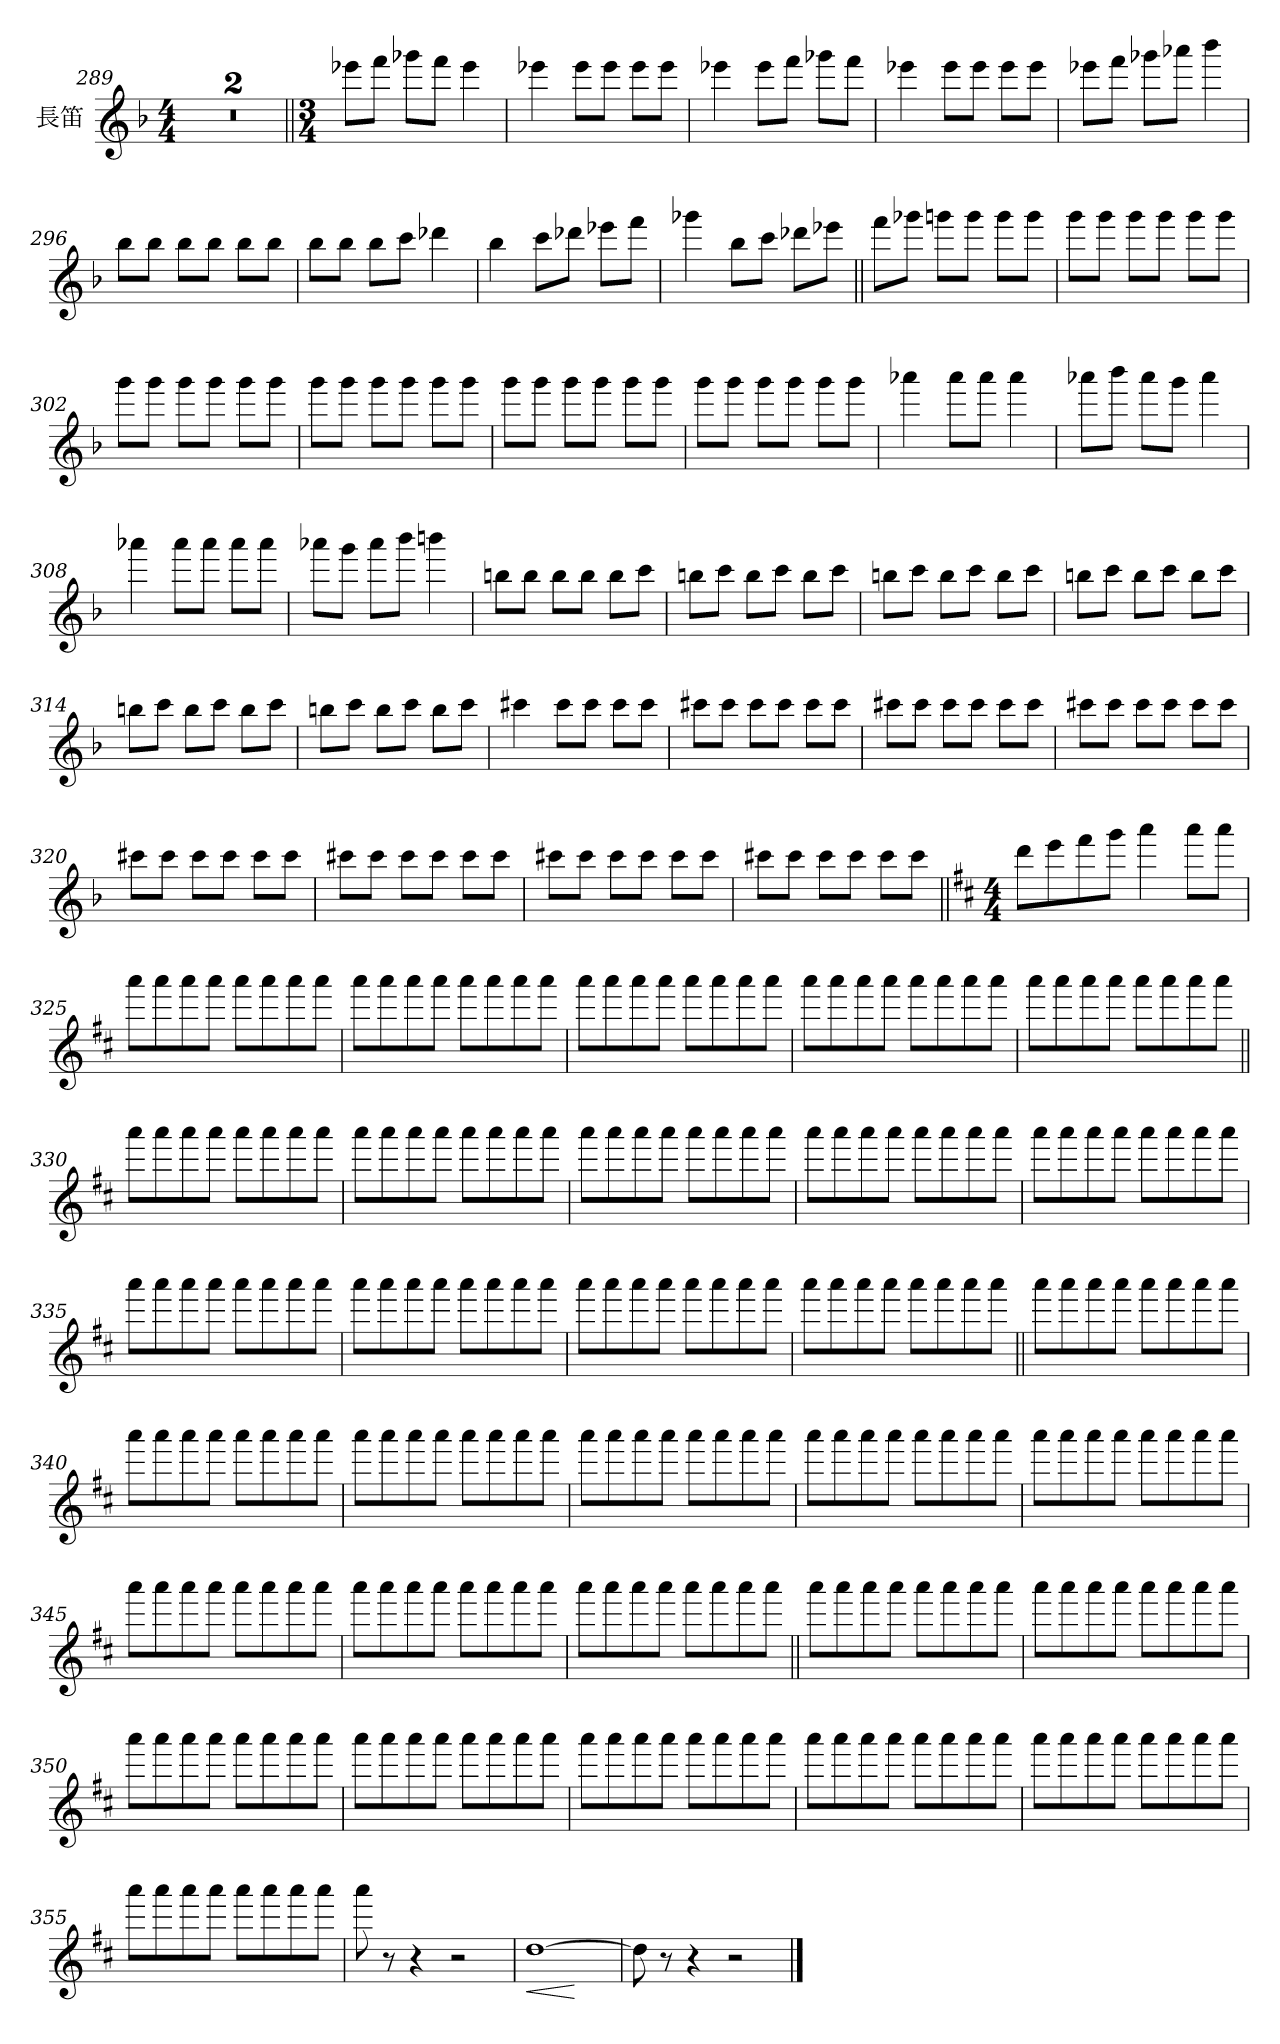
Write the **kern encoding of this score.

**kern	**dynam
*part1	*part1
*staff1	*staff1
*I"長笛	*
*clefG2	*
*k[b-]	*
*M4/4	*
=289	=289
1r	.
=290	=290
1r	.
=291||	=291||
*M3/4	*
8eee-X\L	.
8fff\J	.
8ggg-X\L	.
8fff\J	.
4eee-\	.
=292	=292
4eee-X\	.
8eee-\L	.
8eee-\J	.
8eee-\L	.
8eee-\J	.
!!LO:LB:g=z
=293	=293
4eee-X\	.
8eee-\L	.
8fff\J	.
8ggg-X\L	.
8fff\J	.
=294	=294
4eee-X\	.
8eee-\L	.
8eee-\J	.
8eee-\L	.
8eee-\J	.
=295	=295
8eee-X\L	.
8fff\J	.
8ggg-X\L	.
8aaa-X\J	.
4bbb-\	.
=296	=296
8bb-\L	.
8bb-\J	.
8bb-\L	.
8bb-\J	.
8bb-\L	.
8bb-\J	.
=297	=297
8bb-\L	.
8bb-\J	.
8bb-\L	.
8ccc\J	.
4ddd-X\	.
=298	=298
4bb-\	.
8ccc\L	.
8ddd-X\J	.
8eee-X\L	.
8fff\J	.
!!LO:PB:g=z
=299	=299
4ggg-X\	.
8bb-\L	.
8ccc\J	.
8ddd-X\L	.
8eee-X\J	.
=300||	=300||
8fff\L	.
8ggg-X\J	.
8gggn\L	.
8ggg\J	.
8ggg\L	.
8ggg\J	.
=301	=301
8ggg\L	.
8ggg\J	.
8ggg\L	.
8ggg\J	.
8ggg\L	.
8ggg\J	.
=302	=302
8ggg\L	.
8ggg\J	.
8ggg\L	.
8ggg\J	.
8ggg\L	.
8ggg\J	.
=303	=303
8ggg\L	.
8ggg\J	.
8ggg\L	.
8ggg\J	.
8ggg\L	.
8ggg\J	.
!!LO:LB:g=z
=304	=304
8ggg\L	.
8ggg\J	.
8ggg\L	.
8ggg\J	.
8ggg\L	.
8ggg\J	.
=305	=305
8ggg\L	.
8ggg\J	.
8ggg\L	.
8ggg\J	.
8ggg\L	.
8ggg\J	.
=306	=306
4aaa-X\	.
8aaa-\L	.
8aaa-\J	.
4aaa-\	.
=307	=307
8aaa-X\L	.
8bbb-\J	.
8aaa-\L	.
8ggg\J	.
4aaa-\	.
=308	=308
4aaa-X\	.
8aaa-\L	.
8aaa-\J	.
8aaa-\L	.
8aaa-\J	.
=309	=309
8aaa-X\L	.
8ggg\J	.
8aaa-\L	.
8bbb-\J	.
4bbbn\	.
!!LO:LB:g=z
=310	=310
8bbn\L	.
8bb\J	.
8bb\L	.
8bb\J	.
8bb\L	.
8ccc\J	.
=311	=311
8bbn\L	.
8ccc\J	.
8bb\L	.
8ccc\J	.
8bb\L	.
8ccc\J	.
=312	=312
8bbn\L	.
8ccc\J	.
8bb\L	.
8ccc\J	.
8bb\L	.
8ccc\J	.
=313	=313
8bbn\L	.
8ccc\J	.
8bb\L	.
8ccc\J	.
8bb\L	.
8ccc\J	.
=314	=314
8bbn\L	.
8ccc\J	.
8bb\L	.
8ccc\J	.
8bb\L	.
8ccc\J	.
!!LO:LB:g=z
=315	=315
8bbn\L	.
8ccc\J	.
8bb\L	.
8ccc\J	.
8bb\L	.
8ccc\J	.
=316	=316
4ccc#X\	.
8ccc#\L	.
8ccc#\J	.
8ccc#\L	.
8ccc#\J	.
=317	=317
8ccc#X\L	.
8ccc#\J	.
8ccc#\L	.
8ccc#\J	.
8ccc#\L	.
8ccc#\J	.
=318	=318
8ccc#X\L	.
8ccc#\J	.
8ccc#\L	.
8ccc#\J	.
8ccc#\L	.
8ccc#\J	.
=319	=319
8ccc#X\L	.
8ccc#\J	.
8ccc#\L	.
8ccc#\J	.
8ccc#\L	.
8ccc#\J	.
!!LO:LB:g=z
=320	=320
8ccc#X\L	.
8ccc#\J	.
8ccc#\L	.
8ccc#\J	.
8ccc#\L	.
8ccc#\J	.
=321	=321
8ccc#X\L	.
8ccc#\J	.
8ccc#\L	.
8ccc#\J	.
8ccc#\L	.
8ccc#\J	.
=322	=322
8ccc#X\L	.
8ccc#\J	.
8ccc#\L	.
8ccc#\J	.
8ccc#\L	.
8ccc#\J	.
=323	=323
8ccc#X\L	.
8ccc#\J	.
8ccc#\L	.
8ccc#\J	.
8ccc#\L	.
8ccc#\J	.
!!LO:LB:g=z
=324||	=324||
*k[f#c#]	*
*M4/4	*
8ddd\L	.
8eee\	.
8fff#\	.
8ggg\J	.
4aaa\	.
8aaa\L	.
8aaa\J	.
=325	=325
8aaa\L	.
8aaa\	.
8aaa\	.
8aaa\J	.
8aaa\L	.
8aaa\	.
8aaa\	.
8aaa\J	.
=326	=326
8aaa\L	.
8aaa\	.
8aaa\	.
8aaa\J	.
8aaa\L	.
8aaa\	.
8aaa\	.
8aaa\J	.
=327	=327
8aaa\L	.
8aaa\	.
8aaa\	.
8aaa\J	.
8aaa\L	.
8aaa\	.
8aaa\	.
8aaa\J	.
!!LO:LB:g=z
=328	=328
8aaa\L	.
8aaa\	.
8aaa\	.
8aaa\J	.
8aaa\L	.
8aaa\	.
8aaa\	.
8aaa\J	.
=329	=329
8aaa\L	.
8aaa\	.
8aaa\	.
8aaa\J	.
8aaa\L	.
8aaa\	.
8aaa\	.
8aaa\J	.
=330||	=330||
8aaa\L	.
8aaa\	.
8aaa\	.
8aaa\J	.
8aaa\L	.
8aaa\	.
8aaa\	.
8aaa\J	.
=331	=331
8aaa\L	.
8aaa\	.
8aaa\	.
8aaa\J	.
8aaa\L	.
8aaa\	.
8aaa\	.
8aaa\J	.
!!LO:LB:g=z
=332	=332
8aaa\L	.
8aaa\	.
8aaa\	.
8aaa\J	.
8aaa\L	.
8aaa\	.
8aaa\	.
8aaa\J	.
=333	=333
8aaa\L	.
8aaa\	.
8aaa\	.
8aaa\J	.
8aaa\L	.
8aaa\	.
8aaa\	.
8aaa\J	.
=334	=334
8aaa\L	.
8aaa\	.
8aaa\	.
8aaa\J	.
8aaa\L	.
8aaa\	.
8aaa\	.
8aaa\J	.
=335	=335
8aaa\L	.
8aaa\	.
8aaa\	.
8aaa\J	.
8aaa\L	.
8aaa\	.
8aaa\	.
8aaa\J	.
!!LO:LB:g=z
=336	=336
8aaa\L	.
8aaa\	.
8aaa\	.
8aaa\J	.
8aaa\L	.
8aaa\	.
8aaa\	.
8aaa\J	.
=337	=337
8aaa\L	.
8aaa\	.
8aaa\	.
8aaa\J	.
8aaa\L	.
8aaa\	.
8aaa\	.
8aaa\J	.
=338	=338
8aaa\L	.
8aaa\	.
8aaa\	.
8aaa\J	.
8aaa\L	.
8aaa\	.
8aaa\	.
8aaa\J	.
=339||	=339||
8aaa\L	.
8aaa\	.
8aaa\	.
8aaa\J	.
8aaa\L	.
8aaa\	.
8aaa\	.
8aaa\J	.
!!LO:LB:g=z
=340	=340
8aaa\L	.
8aaa\	.
8aaa\	.
8aaa\J	.
8aaa\L	.
8aaa\	.
8aaa\	.
8aaa\J	.
=341	=341
8aaa\L	.
8aaa\	.
8aaa\	.
8aaa\J	.
8aaa\L	.
8aaa\	.
8aaa\	.
8aaa\J	.
=342	=342
8aaa\L	.
8aaa\	.
8aaa\	.
8aaa\J	.
8aaa\L	.
8aaa\	.
8aaa\	.
8aaa\J	.
=343	=343
8aaa\L	.
8aaa\	.
8aaa\	.
8aaa\J	.
8aaa\L	.
8aaa\	.
8aaa\	.
8aaa\J	.
!!LO:LB:g=z
=344	=344
8aaa\L	.
8aaa\	.
8aaa\	.
8aaa\J	.
8aaa\L	.
8aaa\	.
8aaa\	.
8aaa\J	.
=345	=345
8aaa\L	.
8aaa\	.
8aaa\	.
8aaa\J	.
8aaa\L	.
8aaa\	.
8aaa\	.
8aaa\J	.
=346	=346
8aaa\L	.
8aaa\	.
8aaa\	.
8aaa\J	.
8aaa\L	.
8aaa\	.
8aaa\	.
8aaa\J	.
=347	=347
8aaa\L	.
8aaa\	.
8aaa\	.
8aaa\J	.
8aaa\L	.
8aaa\	.
8aaa\	.
8aaa\J	.
!!LO:PB:g=z
=348||	=348||
8aaa\L	.
8aaa\	.
8aaa\	.
8aaa\J	.
8aaa\L	.
8aaa\	.
8aaa\	.
8aaa\J	.
=349	=349
8aaa\L	.
8aaa\	.
8aaa\	.
8aaa\J	.
8aaa\L	.
8aaa\	.
8aaa\	.
8aaa\J	.
=350	=350
8aaa\L	.
8aaa\	.
8aaa\	.
8aaa\J	.
8aaa\L	.
8aaa\	.
8aaa\	.
8aaa\J	.
=351	=351
8aaa\L	.
8aaa\	.
8aaa\	.
8aaa\J	.
8aaa\L	.
8aaa\	.
8aaa\	.
8aaa\J	.
!!LO:LB:g=z
=352	=352
8aaa\L	.
8aaa\	.
8aaa\	.
8aaa\J	.
8aaa\L	.
8aaa\	.
8aaa\	.
8aaa\J	.
=353	=353
8aaa\L	.
8aaa\	.
8aaa\	.
8aaa\J	.
8aaa\L	.
8aaa\	.
8aaa\	.
8aaa\J	.
=354	=354
8aaa\L	.
8aaa\	.
8aaa\	.
8aaa\J	.
8aaa\L	.
8aaa\	.
8aaa\	.
8aaa\J	.
=355	=355
8aaa\L	.
8aaa\	.
8aaa\	.
8aaa\J	.
8aaa\L	.
8aaa\	.
8aaa\	.
8aaa\J	.
!!LO:LB:g=z
=356	=356
8aaa\	.
8r	.
4r	.
2r	.
=357	=357
!	!LO:HP:b
[1dd	<
.	[
=358	=358
8dd\]	.
8r	.
4r	.
2r	.
==	==
*-	*-
